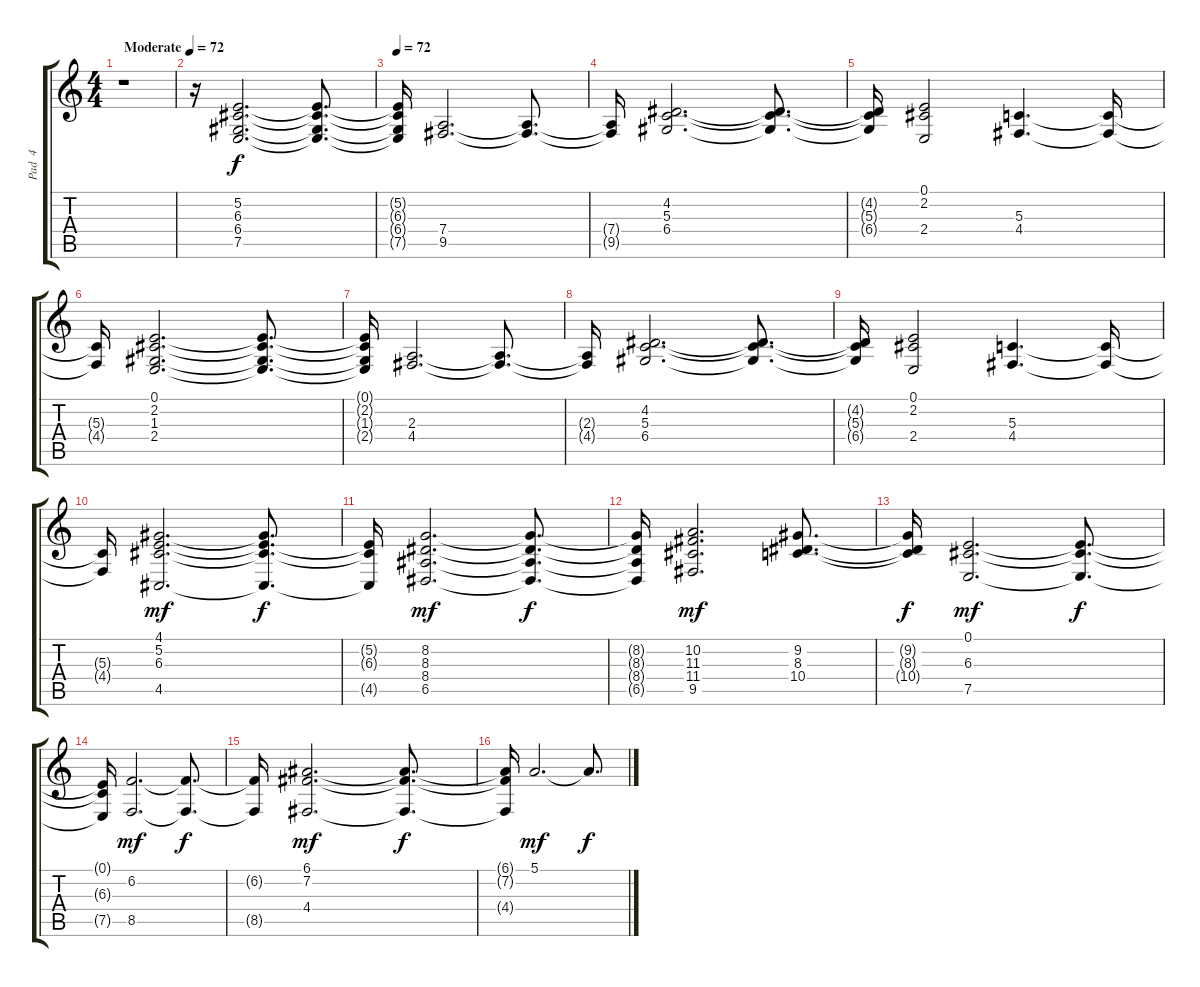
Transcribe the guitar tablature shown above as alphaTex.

\track ("Pad  4" "Pad  4") {instrument stringensemble1}
\staff {score tabs}
\tuning (E4 B3 G3 D3 A2 E2) {hide}
\ts (4 4)
\tempo (72 "Moderate")
\clef g2
\ks c
r.1{dy f instrument stringensemble1} |
r.16 (5.2 6.3 6.4 7.5).2{d} (5.2{t} 6.3{t} 6.4{t} 7.5{t}).8{d} |
\tempo 72
(5.2{t} 6.3{t} 6.4{t} 7.5{t}).16 (7.4 9.5).2{d} (7.4{t} 9.5{t}).8{d} |
(7.4{t} 9.5{t}).16 (4.2 5.3 6.4).2{d} (4.2{t} 5.3{t} 6.4{t}).8{d} |
(4.2{t} 5.3{t} 6.4{t}).16 (0.1 2.2 2.4).2 (5.3 4.4).4{d} (5.3{t} 4.4{t}).16 |
(5.3{t} 4.4{t}).16 (0.1 2.2 1.3 2.4).2{d} (0.1{t} 2.2{t} 1.3{t} 2.4{t}).8{d} |
(0.1{t} 2.2{t} 1.3{t} 2.4{t}).16 (2.3 4.4).2{d} (2.3{t} 4.4{t}).8{d} |
(2.3{t} 4.4{t}).16 (4.2 5.3 6.4).2{d} (4.2{t} 5.3{t} 6.4{t}).8{d} |
(4.2{t} 5.3{t} 6.4{t}).16 (0.1 2.2 2.4).2 (5.3 4.4).4{d} (5.3{t} 4.4{t}).16 |
(5.3{t} 4.4{t}).16 (4.1 5.2 6.3 4.5).2{d dy mf} (4.1{t} 5.2{t} 6.3{t} 4.5{t}).8{d dy f} |
(5.2{t} 6.3{t} 4.5{t}).16 (8.2 8.3 8.4 6.5).2{d dy mf} (8.2{t} 8.3{t} 8.4{t} 6.5{t}).8{d dy f} |
(8.2{t} 8.3{t} 8.4{t} 6.5{t}).16 (10.2 11.3 11.4 9.5).2{d dy mf} (9.2 8.3 10.4).8{d} |
(9.2{t} 8.3{t} 10.4{t}).16{dy f} (0.1 6.3 7.5).2{d dy mf} (0.1{t} 6.3{t} 7.5{t}).8{d dy f} |
(0.1{t} 6.3{t} 7.5{t}).16 (6.2 8.5).2{d dy mf} (6.2{t} 8.5{t}).8{d dy f} |
(6.2{t} 8.5{t}).16 (6.1 7.2 4.4).2{d dy mf} (6.1{t} 7.2{t} 4.4{t}).8{d dy f} |
(6.1{t} 7.2{t} 4.4{t}).16 5.1.2{d dy mf} 5.1{t}.8{d dy f}
